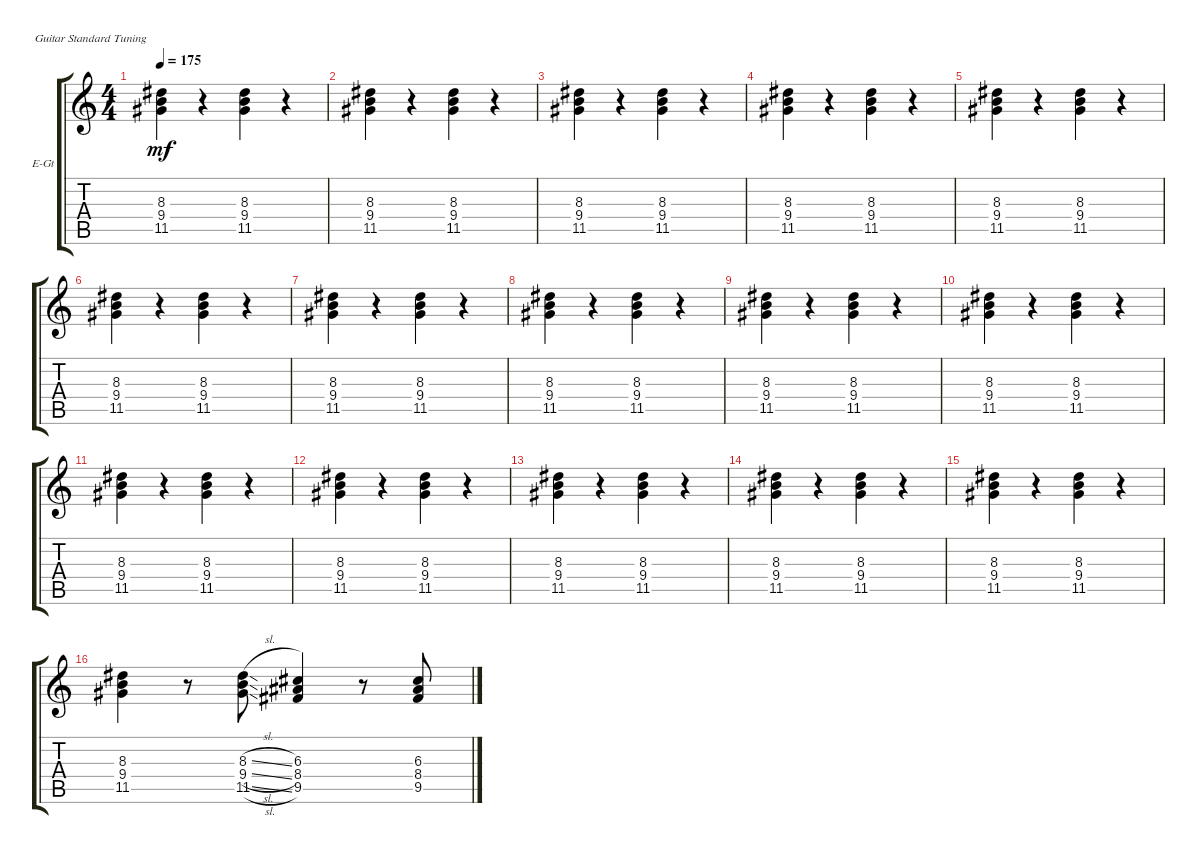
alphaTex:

\defaultSystemsLayout 4
\bracketExtendMode groupsimilarinstruments
\firstSystemTrackNameOrientation horizontal
\otherSystemsTrackNameOrientation horizontal
\track ("Electric Guitar (Left)" "E-Gt") {instrument electricguitarclean}
\staff {score tabs}
\tuning (E4 B3 G3 D3 A2 E2)
\ts (4 4)
\tempo 175
\clef g2
\ks c
(11.5 9.4 8.3).4{dy mf} r.4 (11.5 9.4 8.3).4 r.4 |
(11.5 9.4 8.3).4 r.4 (11.5 9.4 8.3).4 r.4 |
(11.5 9.4 8.3).4 r.4 (11.5 9.4 8.3).4 r.4 |
(11.5 9.4 8.3).4 r.4 (11.5 9.4 8.3).4 r.4 |
(11.5 9.4 8.3).4 r.4 (11.5 9.4 8.3).4 r.4 |
(11.5 9.4 8.3).4 r.4 (11.5 9.4 8.3).4 r.4 |
(11.5 9.4 8.3).4 r.4 (11.5 9.4 8.3).4 r.4 |
(11.5 9.4 8.3).4 r.4 (11.5 9.4 8.3).4 r.4 |
(11.5 9.4 8.3).4 r.4 (11.5 9.4 8.3).4 r.4 |
(11.5 9.4 8.3).4 r.4 (11.5 9.4 8.3).4 r.4 |
(11.5 9.4 8.3).4 r.4 (11.5 9.4 8.3).4 r.4 |
(11.5 9.4 8.3).4 r.4 (11.5 9.4 8.3).4 r.4 |
(11.5 9.4 8.3).4 r.4 (11.5 9.4 8.3).4 r.4 |
(11.5 9.4 8.3).4 r.4 (11.5 9.4 8.3).4 r.4 |
(11.5 9.4 8.3).4 r.4 (11.5 9.4 8.3).4 r.4 |
(11.5 9.4 8.3).4 r.8 (11.5{sl} 9.4{sl} 8.3{sl}).8 (9.5 8.4 6.3).4 r.8 (9.5{sl} 8.4{sl} 6.3{sl}).8
